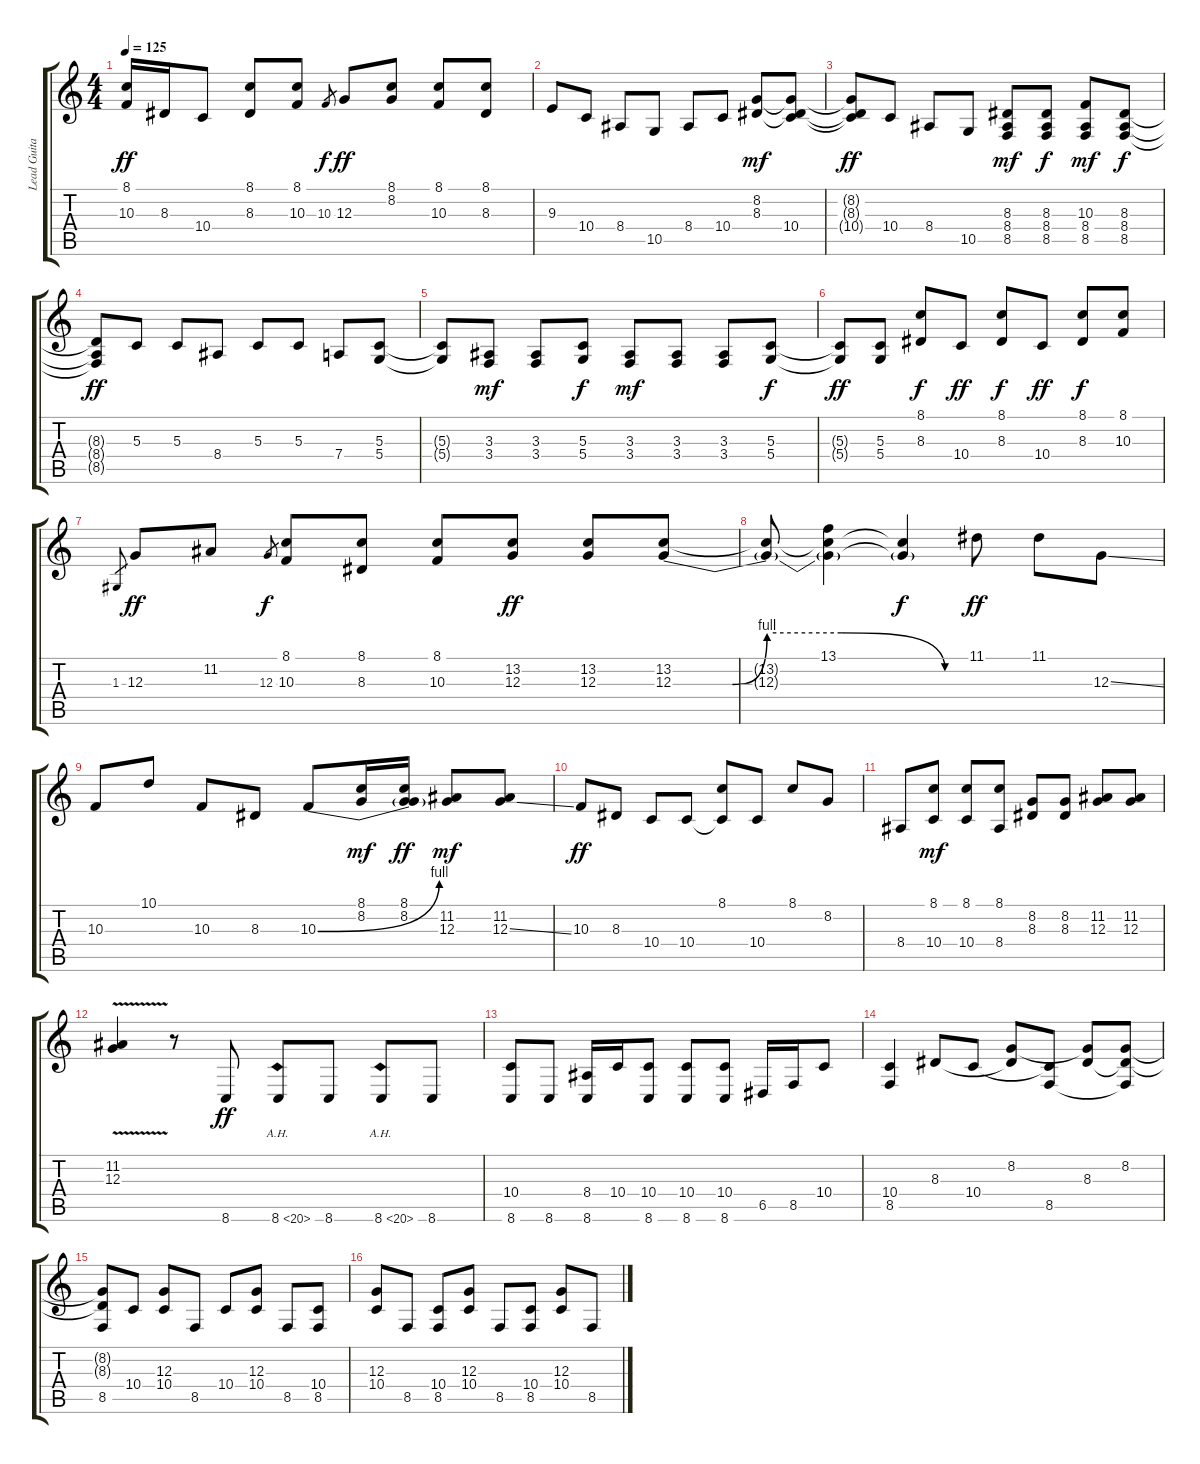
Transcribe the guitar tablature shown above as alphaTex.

\track ("Lead Guitar" "Lead Guita") {instrument lead5charang}
\staff {score tabs}
\tuning (E4 B3 G3 D3 A2 E2) {hide}
\ts (4 4)
\tempo 125
\clef g2
\ks c
(8.1 10.3).16{dy ff} 8.3.16 10.4.8 (8.1 8.3).8 (8.1 10.3).8 10.3.8{gr dy f} 12.3.8{dy ff} (8.1 8.2).8 (8.1 10.3).8 (8.1 8.3).8 |
9.3.8 10.4.8 8.4.8 10.5.8 8.4.8 10.4.8 (8.2 8.3).8{dy mf} (8.2{t} 8.3{t} 10.4).8 |
(8.2{t} 8.3{t} 10.4{t}).8{dy ff} 10.4.8 8.4.8 10.5.8 (8.3 8.4 8.5).8{dy mf} (8.3 8.4 8.5).8{dy f} (10.3 8.4 8.5).8{dy mf} (8.3 8.4 8.5).8{dy f} |
(8.3{t} 8.4{t} 8.5{t}).8{dy ff} 5.3.8 5.3.8 8.4.8 5.3.8 5.3.8 7.4.8 (5.3 5.4).8 |
(5.3{t} 5.4{t}).8 (3.3 3.4).8{dy mf} (3.3 3.4).8 (5.3 5.4).8{dy f} (3.3 3.4).8{dy mf} (3.3 3.4).8 (3.3 3.4).8 (5.3 5.4).8{dy f} |
(5.3{t} 5.4{t}).8{dy ff} (5.3 5.4).8 (8.1 8.3).8{dy f} 10.4.8{dy ff} (8.1 8.3).8{dy f} 10.4.8{dy ff} (8.1 8.3).8{dy f} (8.1 10.3).8 |
1.3.8{gr} 12.3.8{dy ff} 11.2.8 12.3.8{gr dy f} (8.1 10.3).8 (8.1 8.3).8 (8.1 10.3).8 (13.2 12.3).8{dy ff} (13.2 12.3).8 (13.2 12.3{be (custom 0 0 12 0 19 4 34 4 55 0 60 0)}).8 |
(13.2{t} 12.3{t}).8 (13.1 13.2{t} 12.3{t}).4 (13.2{t} 12.3{t}).4{dy f} 11.1.8{dy ff} 11.1.8 12.3{ss}.8 |
10.3.8 10.1.8 10.3.8 8.3.8 10.3{be (bend 0 0 60 4)}.8 (8.1 8.2).16{dy mf} (8.1 8.2 10.3{t}).16{dy ff} (11.2 12.3).8{dy mf} (11.2 12.3{ss}).8 |
10.3.8{dy ff} 8.3.8 10.4.8 10.4.8 (8.1 10.4{t}).8 10.4.8 8.1.8 8.2.8 |
8.4.8 (8.1 10.4).8{dy mf} (8.1 10.4).8 (8.1 8.4).8 (8.2 8.3).8 (8.2 8.3).8 (11.2 12.3).8 (11.2 12.3).8 |
(11.2{v} 12.3{v}).4 r.8 8.6.8{dy ff} 8.6{ah 12}.8 8.6.8 8.6{ah 12}.8 8.6.8 |
(10.4 8.6).8 8.6.8 (8.4 8.6).16 10.4.16 (10.4 8.6).8 (10.4 8.6).8 (10.4 8.6).8 6.5.16 8.5.16 10.4.8 |
(10.4 8.5).4 8.3.8 10.4.8 (8.2 8.3{t}).8 (10.4{t} 8.5).8 (8.2{t} 8.3).8 (8.2 8.3{t} 8.5{t}).8 |
(8.2{t} 8.3{t} 8.5).8 10.4.8 (12.3 10.4).8 8.5.8 10.4.8 (12.3 10.4).8 8.5.8 (10.4 8.5).8 |
(12.3 10.4).8 8.5.8 (10.4 8.5).8 (12.3 10.4).8 8.5.8 (10.4 8.5).8 (12.3 10.4).8 8.5.8
